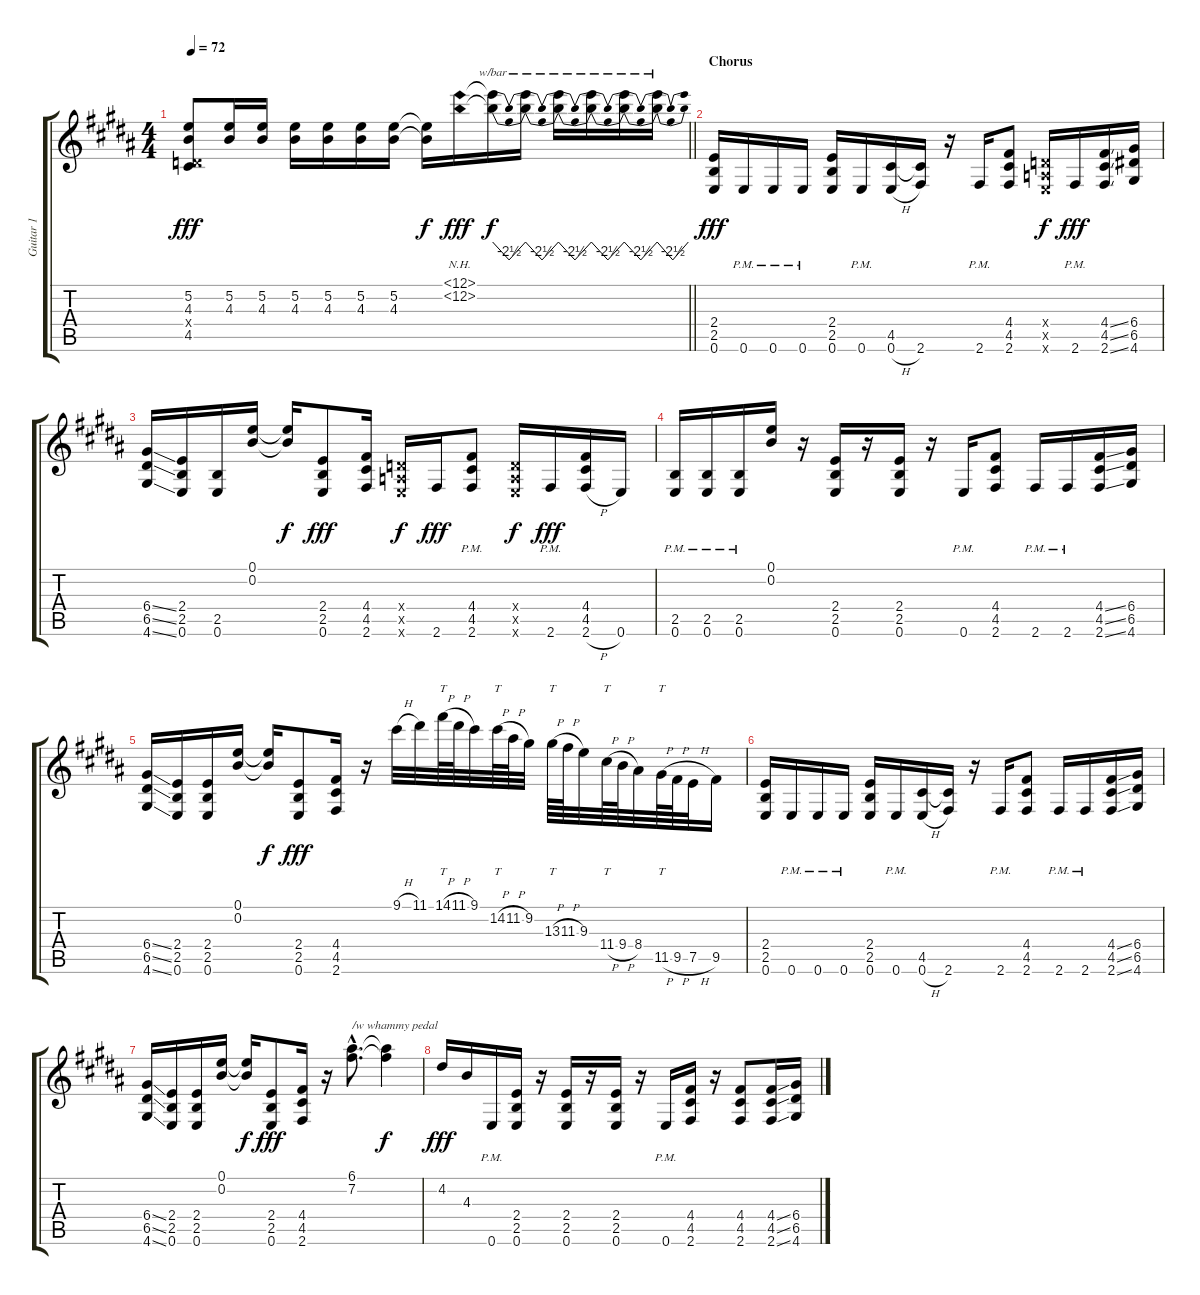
\track ("Guitar 1" "Guitar 1") {instrument distortionguitar}
\staff {score tabs}
\tuning (E4 B3 G3 D3 A2 E2) {hide}
\ts (4 4)
\tempo 72
\clef g2
\barLineRight lightlight
\ks b
(5.2 4.3 0.4{x} 4.5).8{dy fff} (5.2 4.3).16 (5.2 4.3).16 (5.2 4.3).16 (5.2 4.3).16 (5.2 4.3).16 (5.2 4.3).16 (5.2{t} 4.3{t}).16{dy f} (12.1{nh} 12.2{nh}).16{dy fff} (12.1{t} 12.2{t}).16{tbe (dip default 0 0 30 -10 60 0) dy f} (12.1{t} 12.2{t}).16{tbe (dip default 0 0 30 -10 60 0)} (12.1{t} 12.2{t}).16{tbe (dip default 0 0 30 -10 60 0)} (12.1{t} 12.2{t}).16{tbe (dip default 0 0 30 -10 60 0)} (12.1{t} 12.2{t}).16{tbe (dip default 0 0 30 -10 60 0)} (12.1{t} 12.2{t}).16{tbe (dip default 0 0 30 -10 60 0)} |
\section ("" "Chorus")
(2.4 2.5 0.6).16{dy fff} 0.6{pm}.16 0.6{pm}.16 0.6{pm}.16 (2.4 2.5 0.6).16 0.6{pm}.16 (4.5 0.6{h}).16 (4.5{t} 2.6).16 r.16 2.6{pm}.16 (4.4 4.5 2.6).8 (0.4{x} 0.5{x} 0.6{x}).16{dy f} 2.6{pm}.16{dy fff} (4.4{ss} 4.5{ss} 2.6{ss}).16 (6.4 6.5 4.6).16 |
(6.4{ss} 6.5{ss} 4.6{ss}).16 (2.4 2.5 0.6).16 (2.5 0.6).16 (0.1 0.2).16 (0.1{t} 0.2{t}).16{dy f} (2.4 2.5 0.6).8{dy fff} (4.4 4.5 2.6).16 (0.4{x} 0.5{x} 0.6{x}).16{dy f} 2.6.16{dy fff} (4.4{pm} 4.5{pm} 2.6{pm}).8 (0.4{x} 0.5{x} 0.6{x}).16{dy f} 2.6{pm}.16{dy fff} (4.4 4.5 2.6{h}).16 0.6.16 |
(2.5{pm} 0.6{pm}).16 (2.5{pm} 0.6{pm}).16 (2.5{pm} 0.6{pm}).16 (0.1 0.2).16 r.16 (2.4 2.5 0.6).16 r.16 (2.4 2.5 0.6).16 r.16 0.6{pm}.16 (4.4 4.5 2.6).8 2.6{pm}.16 2.6{pm}.16 (4.4{ss} 4.5{ss} 2.6{ss}).16 (6.4 6.5 4.6).16 |
(6.4{ss} 6.5{ss} 4.6{ss}).16 (2.4 2.5 0.6).16 (2.4 2.5 0.6).16 (0.1 0.2).16 (0.1{t} 0.2{t}).16{dy f} (2.4 2.5 0.6).8{dy fff} (4.4 4.5 2.6).16 r.16 9.1{h}.32 11.1.32 14.1{h}.64{tt} 11.1{h}.64 9.1.32 14.2{h}.64{tt} 11.2{h}.64 9.2.32 13.3{h}.64{tt} 11.3{h}.64 9.3.32 11.4{h}.64{tt} 9.4{h}.64 8.4.32 11.5{h}.64{tt} 9.5{h}.64 7.5{h}.32 9.5.16 |
(2.4 2.5 0.6).16 0.6{pm}.16 0.6{pm}.16 0.6{pm}.16 (2.4 2.5 0.6).16 0.6{pm}.16 (4.5 0.6{h}).16 (4.5{t} 2.6).16 r.16 2.6{pm}.16 (4.4 4.5 2.6).8 2.6{pm}.16 2.6{pm}.16 (4.4{ss} 4.5{ss} 2.6{ss}).16 (6.4 6.5 4.6).16 |
(6.4{ss} 6.5{ss} 4.6{ss}).16 (2.4 2.5 0.6).16 (2.4 2.5 0.6).16 (0.1 0.2).16 (0.1{t} 0.2{t}).16{dy f} (2.4 2.5 0.6).8{dy fff} (4.4 4.5 2.6).16 r.16 (6.1{hac} 7.2{hac}).8{d txt "/w whammy pedal" volume 0} (6.1{t} 7.2{t}).4{dy f} |
4.2.16{dy fff volume 13} 4.3.16 0.6{pm}.16 (2.4 2.5 0.6).16 r.16 (2.4 2.5 0.6).16 r.16 (2.4 2.5 0.6).16 r.16 0.6{pm}.16 (4.4 4.5 2.6).16 r.16 (4.4 4.5 2.6).8 (4.4{ss} 4.5{ss} 2.6{ss}).16 (6.4 6.5 4.6).16
